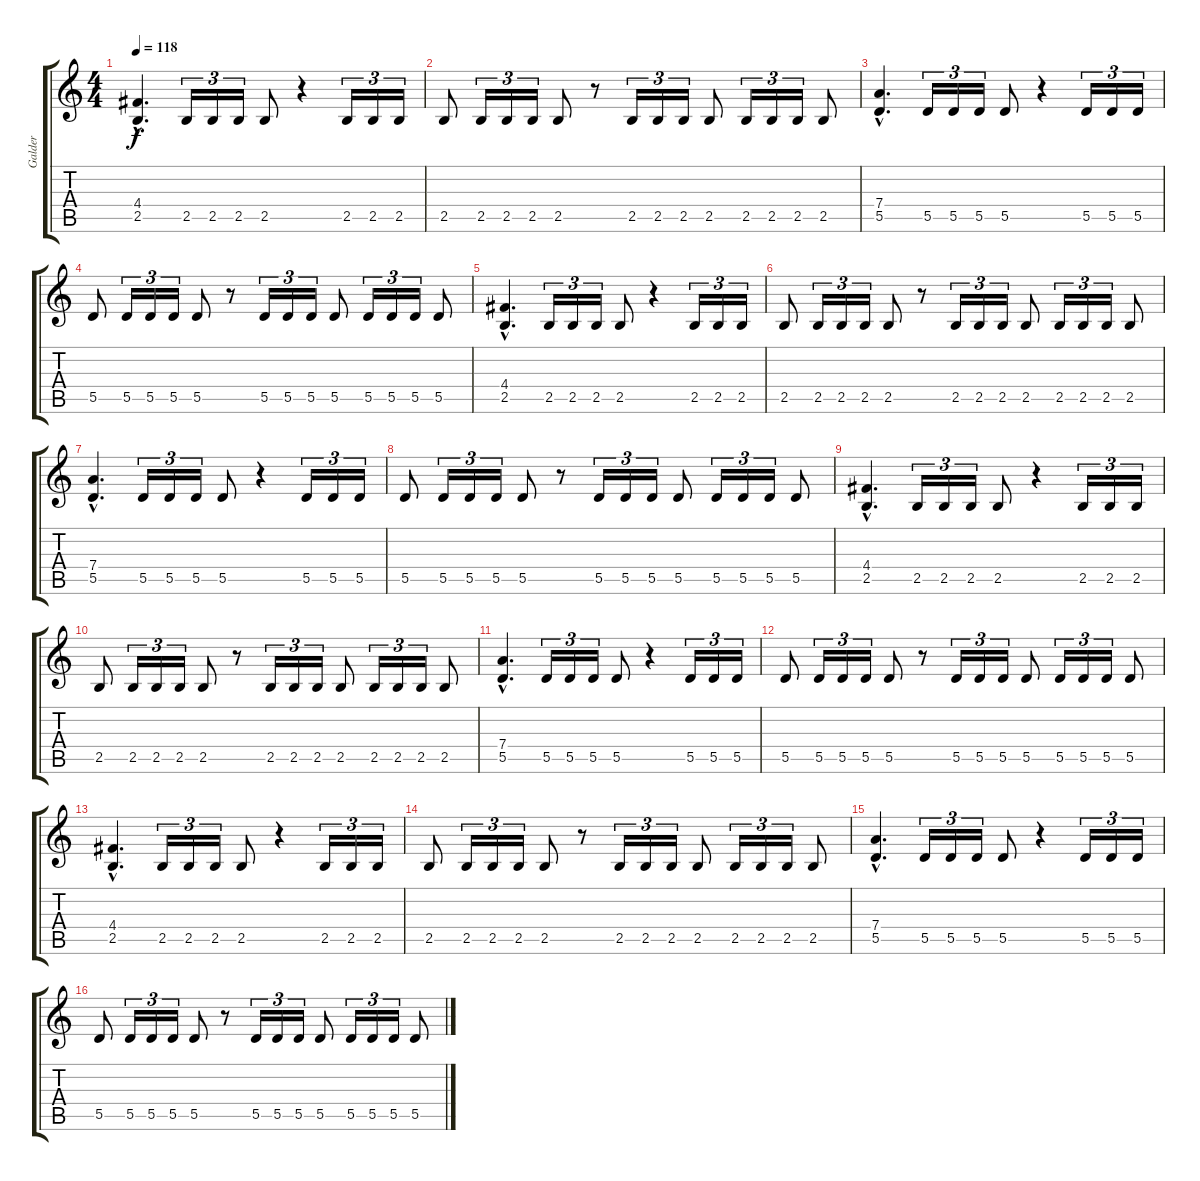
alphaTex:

\track ("Galder" "Galder") {instrument distortionguitar}
\staff {score tabs}
\tuning (E4 B3 G3 D3 A2 E2) {hide}
\ts (4 4)
\tempo 118
\clef g2
\ks c
(4.4{hac} 2.5{hac}).4{d dy f} 2.5.16{tu (3 2)} 2.5.16{tu (3 2)} 2.5.16{tu (3 2)} 2.5.8 r.4 2.5.16{tu (3 2)} 2.5.16{tu (3 2)} 2.5.16{tu (3 2)} |
2.5.8 2.5.16{tu (3 2)} 2.5.16{tu (3 2)} 2.5.16{tu (3 2)} 2.5.8 r.8 2.5.16{tu (3 2)} 2.5.16{tu (3 2)} 2.5.16{tu (3 2)} 2.5.8 2.5.16{tu (3 2)} 2.5.16{tu (3 2)} 2.5.16{tu (3 2)} 2.5.8 |
(7.4{hac} 5.5{hac}).4{d} 5.5.16{tu (3 2)} 5.5.16{tu (3 2)} 5.5.16{tu (3 2)} 5.5.8 r.4 5.5.16{tu (3 2)} 5.5.16{tu (3 2)} 5.5.16{tu (3 2)} |
5.5.8 5.5.16{tu (3 2)} 5.5.16{tu (3 2)} 5.5.16{tu (3 2)} 5.5.8 r.8 5.5.16{tu (3 2)} 5.5.16{tu (3 2)} 5.5.16{tu (3 2)} 5.5.8 5.5.16{tu (3 2)} 5.5.16{tu (3 2)} 5.5.16{tu (3 2)} 5.5.8 |
(4.4{hac} 2.5{hac}).4{d} 2.5.16{tu (3 2)} 2.5.16{tu (3 2)} 2.5.16{tu (3 2)} 2.5.8 r.4 2.5.16{tu (3 2)} 2.5.16{tu (3 2)} 2.5.16{tu (3 2)} |
2.5.8 2.5.16{tu (3 2)} 2.5.16{tu (3 2)} 2.5.16{tu (3 2)} 2.5.8 r.8 2.5.16{tu (3 2)} 2.5.16{tu (3 2)} 2.5.16{tu (3 2)} 2.5.8 2.5.16{tu (3 2)} 2.5.16{tu (3 2)} 2.5.16{tu (3 2)} 2.5.8 |
(7.4{hac} 5.5{hac}).4{d} 5.5.16{tu (3 2)} 5.5.16{tu (3 2)} 5.5.16{tu (3 2)} 5.5.8 r.4 5.5.16{tu (3 2)} 5.5.16{tu (3 2)} 5.5.16{tu (3 2)} |
5.5.8 5.5.16{tu (3 2)} 5.5.16{tu (3 2)} 5.5.16{tu (3 2)} 5.5.8 r.8 5.5.16{tu (3 2)} 5.5.16{tu (3 2)} 5.5.16{tu (3 2)} 5.5.8 5.5.16{tu (3 2)} 5.5.16{tu (3 2)} 5.5.16{tu (3 2)} 5.5.8 |
(4.4{hac} 2.5{hac}).4{d} 2.5.16{tu (3 2)} 2.5.16{tu (3 2)} 2.5.16{tu (3 2)} 2.5.8 r.4 2.5.16{tu (3 2)} 2.5.16{tu (3 2)} 2.5.16{tu (3 2)} |
2.5.8 2.5.16{tu (3 2)} 2.5.16{tu (3 2)} 2.5.16{tu (3 2)} 2.5.8 r.8 2.5.16{tu (3 2)} 2.5.16{tu (3 2)} 2.5.16{tu (3 2)} 2.5.8 2.5.16{tu (3 2)} 2.5.16{tu (3 2)} 2.5.16{tu (3 2)} 2.5.8 |
(7.4{hac} 5.5{hac}).4{d} 5.5.16{tu (3 2)} 5.5.16{tu (3 2)} 5.5.16{tu (3 2)} 5.5.8 r.4 5.5.16{tu (3 2)} 5.5.16{tu (3 2)} 5.5.16{tu (3 2)} |
5.5.8 5.5.16{tu (3 2)} 5.5.16{tu (3 2)} 5.5.16{tu (3 2)} 5.5.8 r.8 5.5.16{tu (3 2)} 5.5.16{tu (3 2)} 5.5.16{tu (3 2)} 5.5.8 5.5.16{tu (3 2)} 5.5.16{tu (3 2)} 5.5.16{tu (3 2)} 5.5.8 |
(4.4{hac} 2.5{hac}).4{d} 2.5.16{tu (3 2)} 2.5.16{tu (3 2)} 2.5.16{tu (3 2)} 2.5.8 r.4 2.5.16{tu (3 2)} 2.5.16{tu (3 2)} 2.5.16{tu (3 2)} |
2.5.8 2.5.16{tu (3 2)} 2.5.16{tu (3 2)} 2.5.16{tu (3 2)} 2.5.8 r.8 2.5.16{tu (3 2)} 2.5.16{tu (3 2)} 2.5.16{tu (3 2)} 2.5.8 2.5.16{tu (3 2)} 2.5.16{tu (3 2)} 2.5.16{tu (3 2)} 2.5.8 |
(7.4{hac} 5.5{hac}).4{d} 5.5.16{tu (3 2)} 5.5.16{tu (3 2)} 5.5.16{tu (3 2)} 5.5.8 r.4 5.5.16{tu (3 2)} 5.5.16{tu (3 2)} 5.5.16{tu (3 2)} |
5.5.8 5.5.16{tu (3 2)} 5.5.16{tu (3 2)} 5.5.16{tu (3 2)} 5.5.8 r.8 5.5.16{tu (3 2)} 5.5.16{tu (3 2)} 5.5.16{tu (3 2)} 5.5.8 5.5.16{tu (3 2)} 5.5.16{tu (3 2)} 5.5.16{tu (3 2)} 5.5.8
